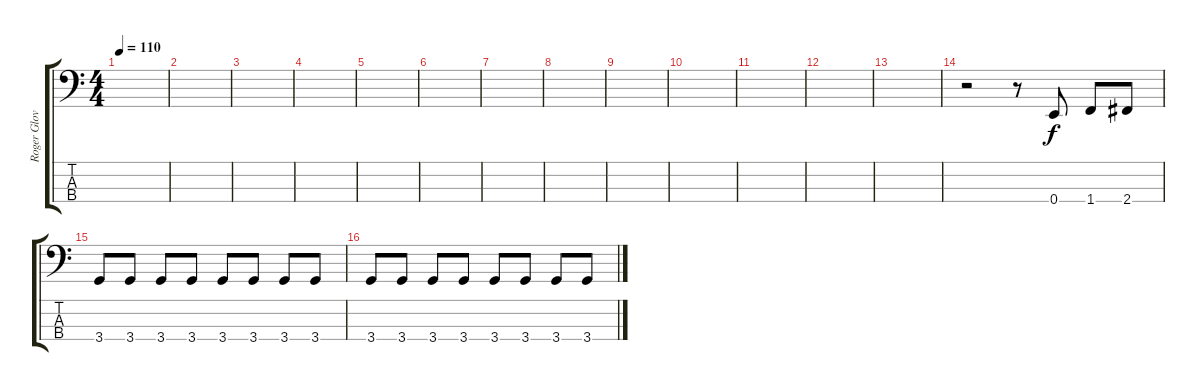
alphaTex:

\track ("Roger Glover" "Roger Glov") {instrument electricbasspick}
\staff {score tabs}
\tuning (G2 D2 A1 E1) {hide}
\ts (4 4)
\tempo 110
\clef f4
\ks c
|
|
|
|
|
|
|
|
|
|
|
|
|
r.2 r.8 0.4.8 1.4.8 2.4.8 |
3.4.8 3.4.8 3.4.8 3.4.8 3.4.8 3.4.8 3.4.8 3.4.8 |
3.4.8 3.4.8 3.4.8 3.4.8 3.4.8 3.4.8 3.4.8 3.4.8
